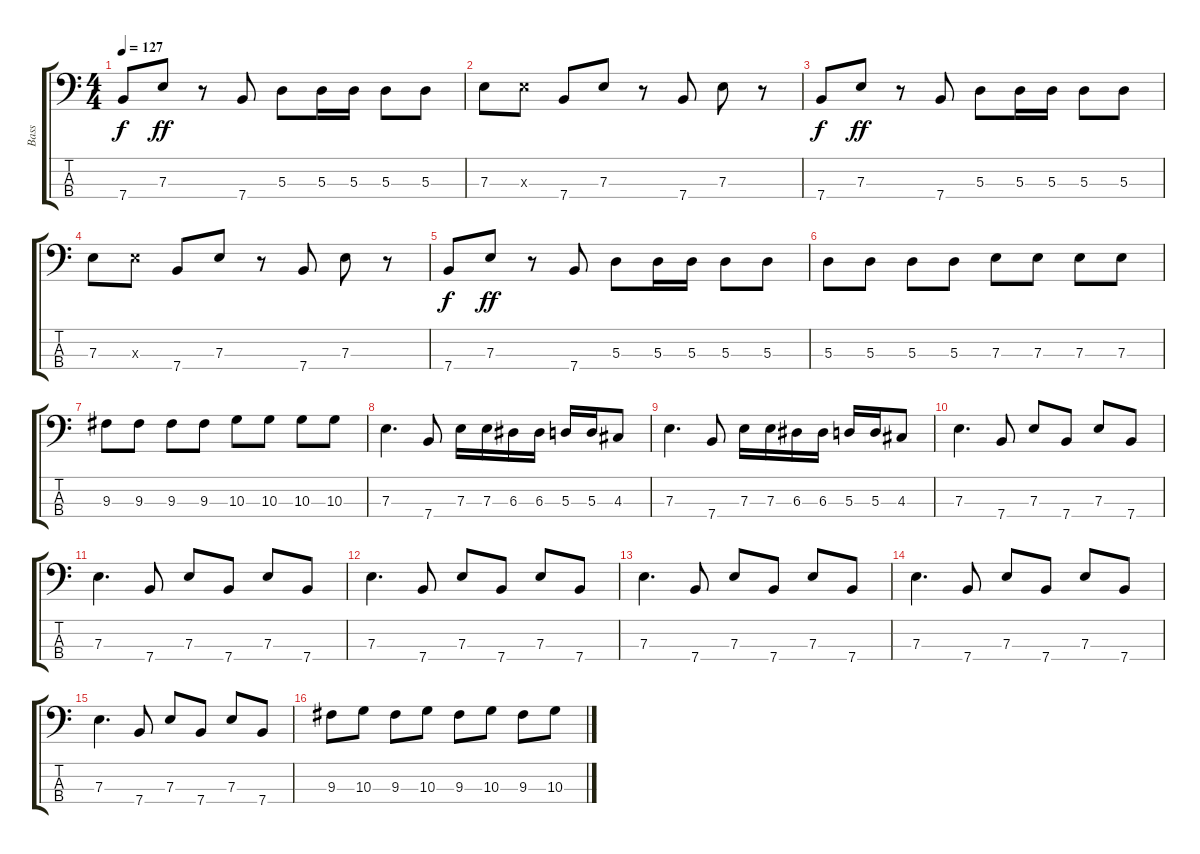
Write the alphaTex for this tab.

\track ("Bass" "Bass") {instrument electricbassfinger}
\staff {score tabs}
\tuning (G2 D2 A1 E1) {hide}
\ts (4 4)
\tempo 127
\clef f4
\ks c
7.4.8{dy f} 7.3.8{dy ff} r.8 7.4.8 5.3.8 5.3.16 5.3.16 5.3.8 5.3.8 |
7.3.8 7.3{x}.8 7.4.8 7.3.8 r.8 7.4.8 7.3.8 r.8 |
7.4.8{dy f} 7.3.8{dy ff} r.8 7.4.8 5.3.8 5.3.16 5.3.16 5.3.8 5.3.8 |
7.3.8 7.3{x}.8 7.4.8 7.3.8 r.8 7.4.8 7.3.8 r.8 |
7.4.8{dy f} 7.3.8{dy ff} r.8 7.4.8 5.3.8 5.3.16 5.3.16 5.3.8 5.3.8 |
5.3.8 5.3.8 5.3.8 5.3.8 7.3.8 7.3.8 7.3.8 7.3.8 |
9.3.8 9.3.8 9.3.8 9.3.8 10.3.8 10.3.8 10.3.8 10.3.8 |
7.3.4{d} 7.4.8 7.3.16 7.3.16 6.3.16 6.3.16 5.3.16 5.3.16 4.3.8 |
7.3.4{d} 7.4.8 7.3.16 7.3.16 6.3.16 6.3.16 5.3.16 5.3.16 4.3.8 |
7.3.4{d} 7.4.8 7.3.8 7.4.8 7.3.8 7.4.8 |
7.3.4{d} 7.4.8 7.3.8 7.4.8 7.3.8 7.4.8 |
7.3.4{d} 7.4.8 7.3.8 7.4.8 7.3.8 7.4.8 |
7.3.4{d} 7.4.8 7.3.8 7.4.8 7.3.8 7.4.8 |
7.3.4{d} 7.4.8 7.3.8 7.4.8 7.3.8 7.4.8 |
7.3.4{d} 7.4.8 7.3.8 7.4.8 7.3.8 7.4.8 |
9.3.8 10.3.8 9.3.8 10.3.8 9.3.8 10.3.8 9.3.8 10.3.8
